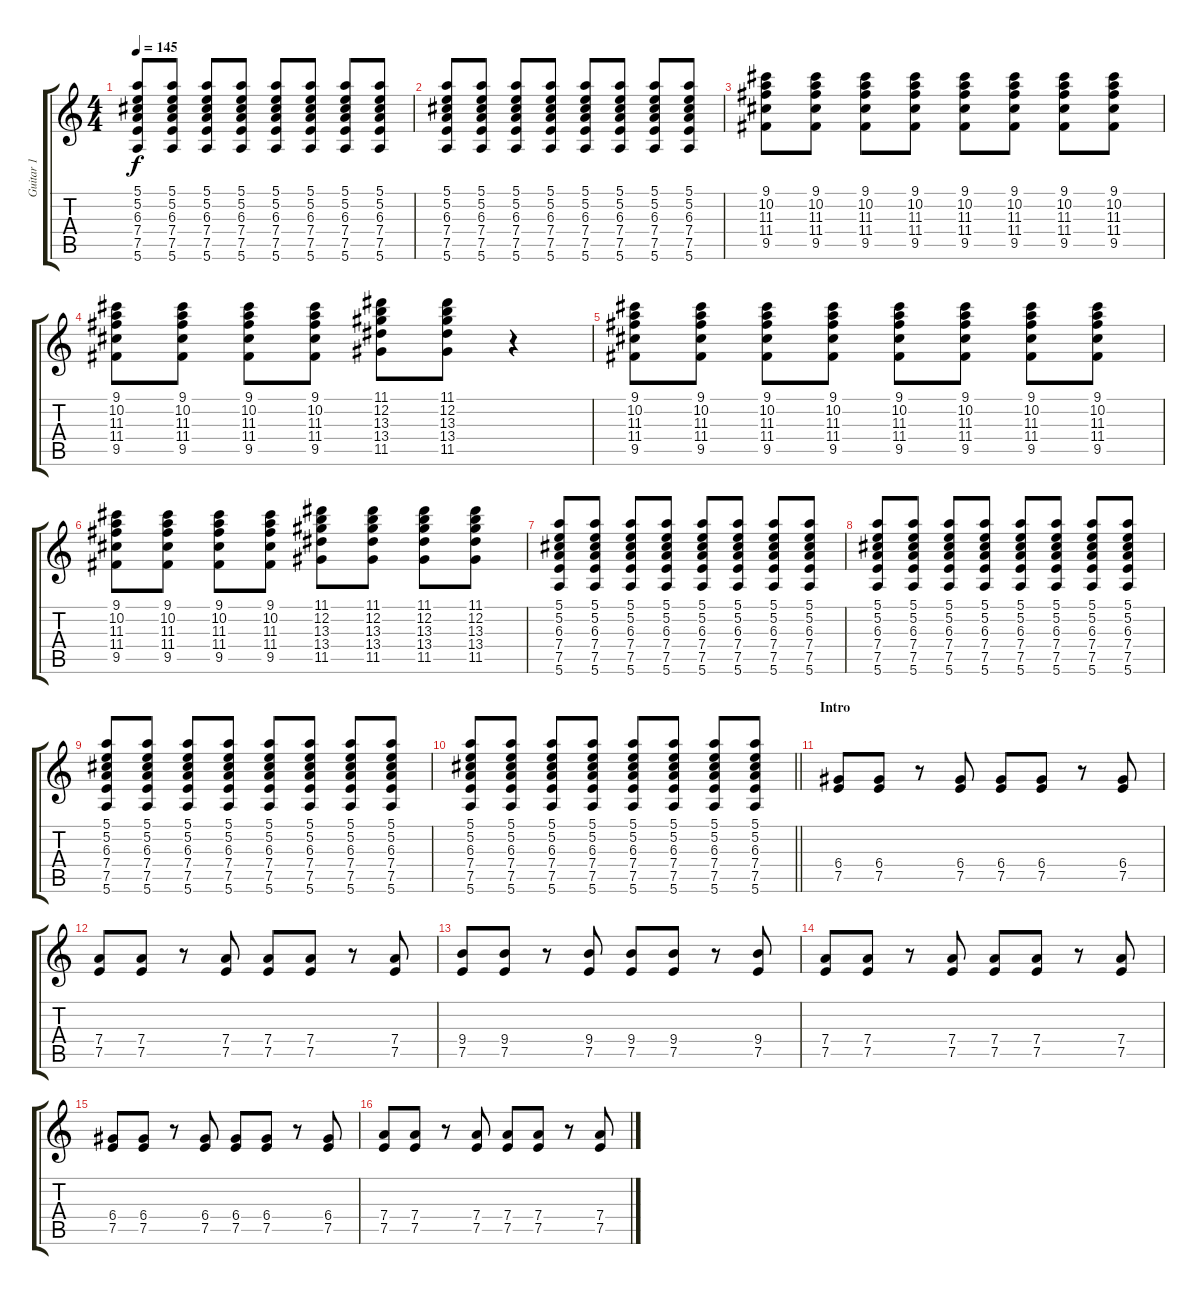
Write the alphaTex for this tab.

\track ("Guitar 1" "Guitar 1") {instrument overdrivenguitar}
\staff {score tabs}
\tuning (E4 B3 G3 D3 A2 E2) {hide}
\ts (4 4)
\tempo 145
\clef g2
\ks c
(5.1 5.2 6.3 7.4 7.5 5.6).8{dy f} (5.1 5.2 6.3 7.4 7.5 5.6).8 (5.1 5.2 6.3 7.4 7.5 5.6).8 (5.1 5.2 6.3 7.4 7.5 5.6).8 (5.1 5.2 6.3 7.4 7.5 5.6).8 (5.1 5.2 6.3 7.4 7.5 5.6).8 (5.1 5.2 6.3 7.4 7.5 5.6).8 (5.1 5.2 6.3 7.4 7.5 5.6).8 |
(5.1 5.2 6.3 7.4 7.5 5.6).8 (5.1 5.2 6.3 7.4 7.5 5.6).8 (5.1 5.2 6.3 7.4 7.5 5.6).8 (5.1 5.2 6.3 7.4 7.5 5.6).8 (5.1 5.2 6.3 7.4 7.5 5.6).8 (5.1 5.2 6.3 7.4 7.5 5.6).8 (5.1 5.2 6.3 7.4 7.5 5.6).8 (5.1 5.2 6.3 7.4 7.5 5.6).8 |
(9.1 10.2 11.3 11.4 9.5).8 (9.1 10.2 11.3 11.4 9.5).8 (9.1 10.2 11.3 11.4 9.5).8 (9.1 10.2 11.3 11.4 9.5).8 (9.1 10.2 11.3 11.4 9.5).8 (9.1 10.2 11.3 11.4 9.5).8 (9.1 10.2 11.3 11.4 9.5).8 (9.1 10.2 11.3 11.4 9.5).8 |
(9.1 10.2 11.3 11.4 9.5).8 (9.1 10.2 11.3 11.4 9.5).8 (9.1 10.2 11.3 11.4 9.5).8 (9.1 10.2 11.3 11.4 9.5).8 (11.1 12.2 13.3 13.4 11.5).8 (11.1 12.2 13.3 13.4 11.5).8 r.4 |
(9.1 10.2 11.3 11.4 9.5).8 (9.1 10.2 11.3 11.4 9.5).8 (9.1 10.2 11.3 11.4 9.5).8 (9.1 10.2 11.3 11.4 9.5).8 (9.1 10.2 11.3 11.4 9.5).8 (9.1 10.2 11.3 11.4 9.5).8 (9.1 10.2 11.3 11.4 9.5).8 (9.1 10.2 11.3 11.4 9.5).8 |
(9.1 10.2 11.3 11.4 9.5).8 (9.1 10.2 11.3 11.4 9.5).8 (9.1 10.2 11.3 11.4 9.5).8 (9.1 10.2 11.3 11.4 9.5).8 (11.1 12.2 13.3 13.4 11.5).8 (11.1 12.2 13.3 13.4 11.5).8 (11.1 12.2 13.3 13.4 11.5).8 (11.1 12.2 13.3 13.4 11.5).8 |
(5.1 5.2 6.3 7.4 7.5 5.6).8 (5.1 5.2 6.3 7.4 7.5 5.6).8 (5.1 5.2 6.3 7.4 7.5 5.6).8 (5.1 5.2 6.3 7.4 7.5 5.6).8 (5.1 5.2 6.3 7.4 7.5 5.6).8 (5.1 5.2 6.3 7.4 7.5 5.6).8 (5.1 5.2 6.3 7.4 7.5 5.6).8 (5.1 5.2 6.3 7.4 7.5 5.6).8 |
(5.1 5.2 6.3 7.4 7.5 5.6).8 (5.1 5.2 6.3 7.4 7.5 5.6).8 (5.1 5.2 6.3 7.4 7.5 5.6).8 (5.1 5.2 6.3 7.4 7.5 5.6).8 (5.1 5.2 6.3 7.4 7.5 5.6).8 (5.1 5.2 6.3 7.4 7.5 5.6).8 (5.1 5.2 6.3 7.4 7.5 5.6).8 (5.1 5.2 6.3 7.4 7.5 5.6).8 |
(5.1 5.2 6.3 7.4 7.5 5.6).8 (5.1 5.2 6.3 7.4 7.5 5.6).8 (5.1 5.2 6.3 7.4 7.5 5.6).8 (5.1 5.2 6.3 7.4 7.5 5.6).8 (5.1 5.2 6.3 7.4 7.5 5.6).8 (5.1 5.2 6.3 7.4 7.5 5.6).8 (5.1 5.2 6.3 7.4 7.5 5.6).8 (5.1 5.2 6.3 7.4 7.5 5.6).8 |
\barLineRight lightlight
(5.1 5.2 6.3 7.4 7.5 5.6).8 (5.1 5.2 6.3 7.4 7.5 5.6).8 (5.1 5.2 6.3 7.4 7.5 5.6).8 (5.1 5.2 6.3 7.4 7.5 5.6).8 (5.1 5.2 6.3 7.4 7.5 5.6).8 (5.1 5.2 6.3 7.4 7.5 5.6).8 (5.1 5.2 6.3 7.4 7.5 5.6).8 (5.1 5.2 6.3 7.4 7.5 5.6).8 |
\section ("" "Intro")
(6.4 7.5).8 (6.4 7.5).8 r.8 (6.4 7.5).8 (6.4 7.5).8 (6.4 7.5).8 r.8 (6.4 7.5).8 |
(7.4 7.5).8 (7.4 7.5).8 r.8 (7.4 7.5).8 (7.4 7.5).8 (7.4 7.5).8 r.8 (7.4 7.5).8 |
(9.4 7.5).8 (9.4 7.5).8 r.8 (9.4 7.5).8 (9.4 7.5).8 (9.4 7.5).8 r.8 (9.4 7.5).8 |
(7.4 7.5).8 (7.4 7.5).8 r.8 (7.4 7.5).8 (7.4 7.5).8 (7.4 7.5).8 r.8 (7.4 7.5).8 |
(6.4 7.5).8 (6.4 7.5).8 r.8 (6.4 7.5).8 (6.4 7.5).8 (6.4 7.5).8 r.8 (6.4 7.5).8 |
(7.4 7.5).8 (7.4 7.5).8 r.8 (7.4 7.5).8 (7.4 7.5).8 (7.4 7.5).8 r.8 (7.4 7.5).8
